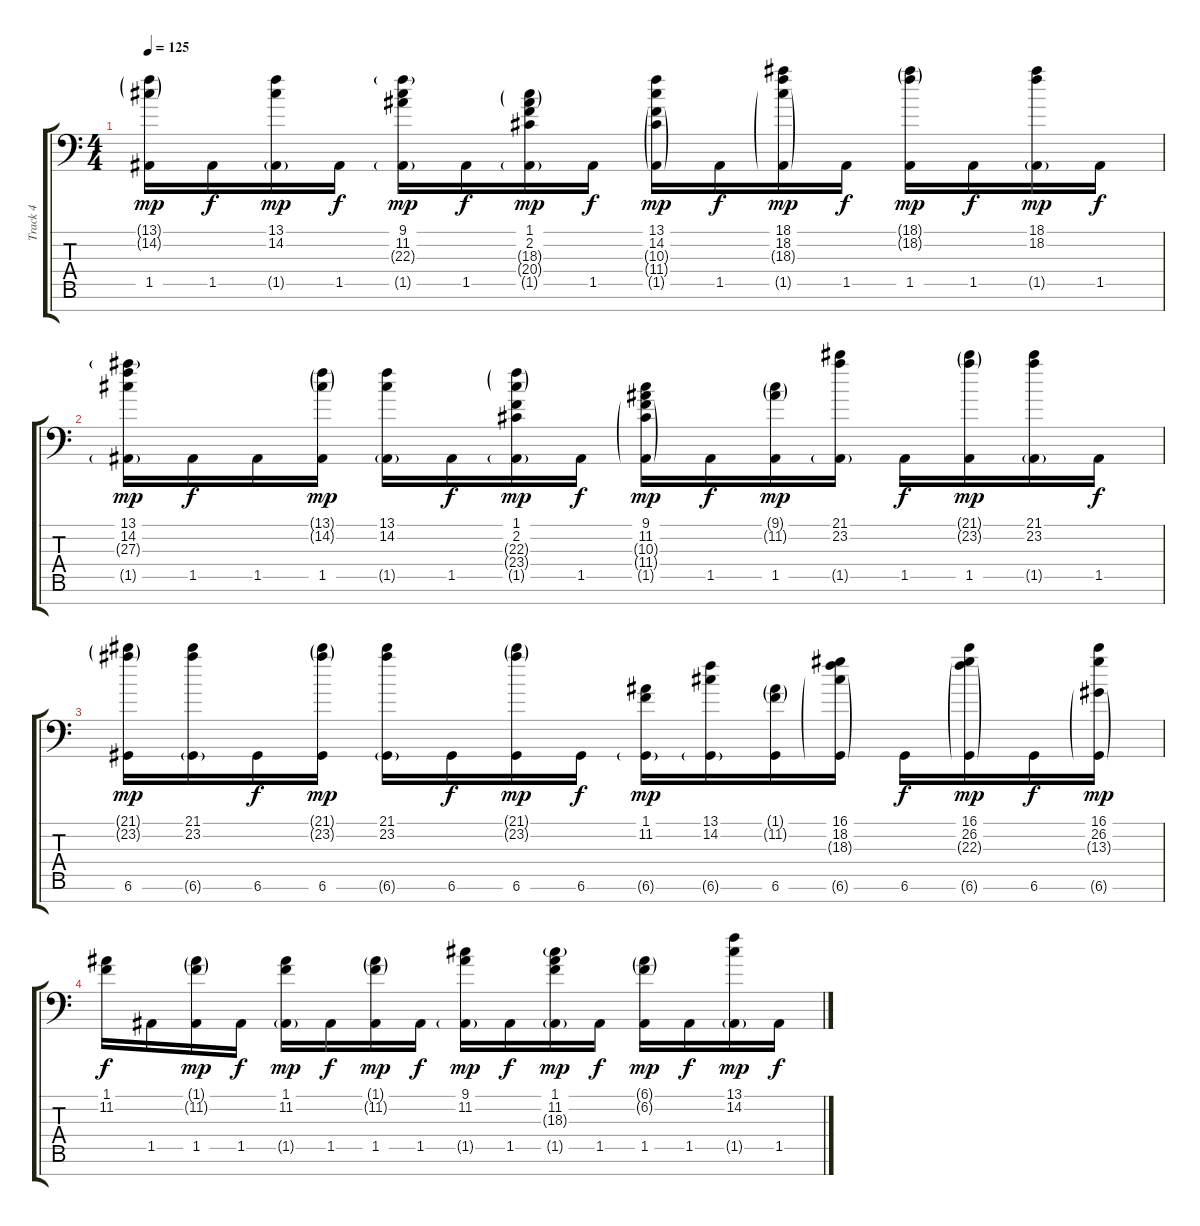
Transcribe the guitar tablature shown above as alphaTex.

\track ("Track 4" "Track 4") {instrument lead1square}
\staff {score tabs}
\tuning (E4 B3 G3 D3 A2 D2 A1) {hide}
\ts (4 4)
\tempo 125
\clef f4
\ks c
(13.1{g} 14.2{g} 1.5).16{dy mp} 1.5.16{dy f} (13.1 14.2 1.5{g}).16{dy mp} 1.5.16{dy f} (9.1 11.2 22.3{g} 1.5{g}).16{dy mp} 1.5.16{dy f} (1.1 2.2 18.3{g} 20.4{g} 1.5{g}).16{dy mp} 1.5.16{dy f} (13.1 14.2 10.3{g} 11.4{g} 1.5{g}).16{dy mp} 1.5.16{dy f} (18.1 18.2 18.3{g} 1.5{g}).16{dy mp} 1.5.16{dy f} (18.1{g} 18.2{g} 1.5).16{dy mp} 1.5.16{dy f} (18.1 18.2 1.5{g}).16{dy mp} 1.5.16{dy f} |
(13.1 14.2 27.3{g} 1.5{g}).16{dy mp} 1.5.16{dy f} 1.5.16 (13.1{g} 14.2{g} 1.5).16{dy mp} (13.1 14.2 1.5{g}).16 1.5.16{dy f} (1.1 2.2 22.3{g} 23.4{g} 1.5{g}).16{dy mp} 1.5.16{dy f} (9.1 11.2 10.3{g} 11.4{g} 1.5{g}).16{dy mp} 1.5.16{dy f} (9.1{g} 11.2{g} 1.5).16{dy mp} (21.1 23.2 1.5{g}).16 1.5.16{dy f} (21.1{g} 23.2{g} 1.5).16{dy mp} (21.1 23.2 1.5{g}).16 1.5.16{dy f} |
(21.1{g} 23.2{g} 6.6).16{dy mp} (21.1 23.2 6.6{g}).16 6.6.16{dy f} (21.1{g} 23.2{g} 6.6).16{dy mp} (21.1 23.2 6.6{g}).16 6.6.16{dy f} (21.1{g} 23.2{g} 6.6).16{dy mp} 6.6.16{dy f} (1.1 11.2 6.6{g}).16{dy mp} (13.1 14.2 6.6{g}).16 (1.1{g} 11.2{g} 6.6).16 (16.1 18.2 18.3{g} 6.6{g}).16 6.6.16{dy f} (16.1 26.2 22.3{g} 6.6{g}).16{dy mp} 6.6.16{dy f} (16.1 26.2 13.3{g} 6.6{g}).16{dy mp} |
(1.1 11.2).16{dy f} 1.5.16 (1.1{g} 11.2{g} 1.5).16{dy mp} 1.5.16{dy f} (1.1 11.2 1.5{g}).16{dy mp} 1.5.16{dy f} (1.1{g} 11.2{g} 1.5).16{dy mp} 1.5.16{dy f} (9.1 11.2 1.5{g}).16{dy mp} 1.5.16{dy f} (1.1 11.2 18.3{g} 1.5{g}).16{dy mp} 1.5.16{dy f} (6.1{g} 6.2{g} 1.5).16{dy mp} 1.5.16{dy f} (13.1 14.2 1.5{g}).16{dy mp} 1.5.16{dy f}
